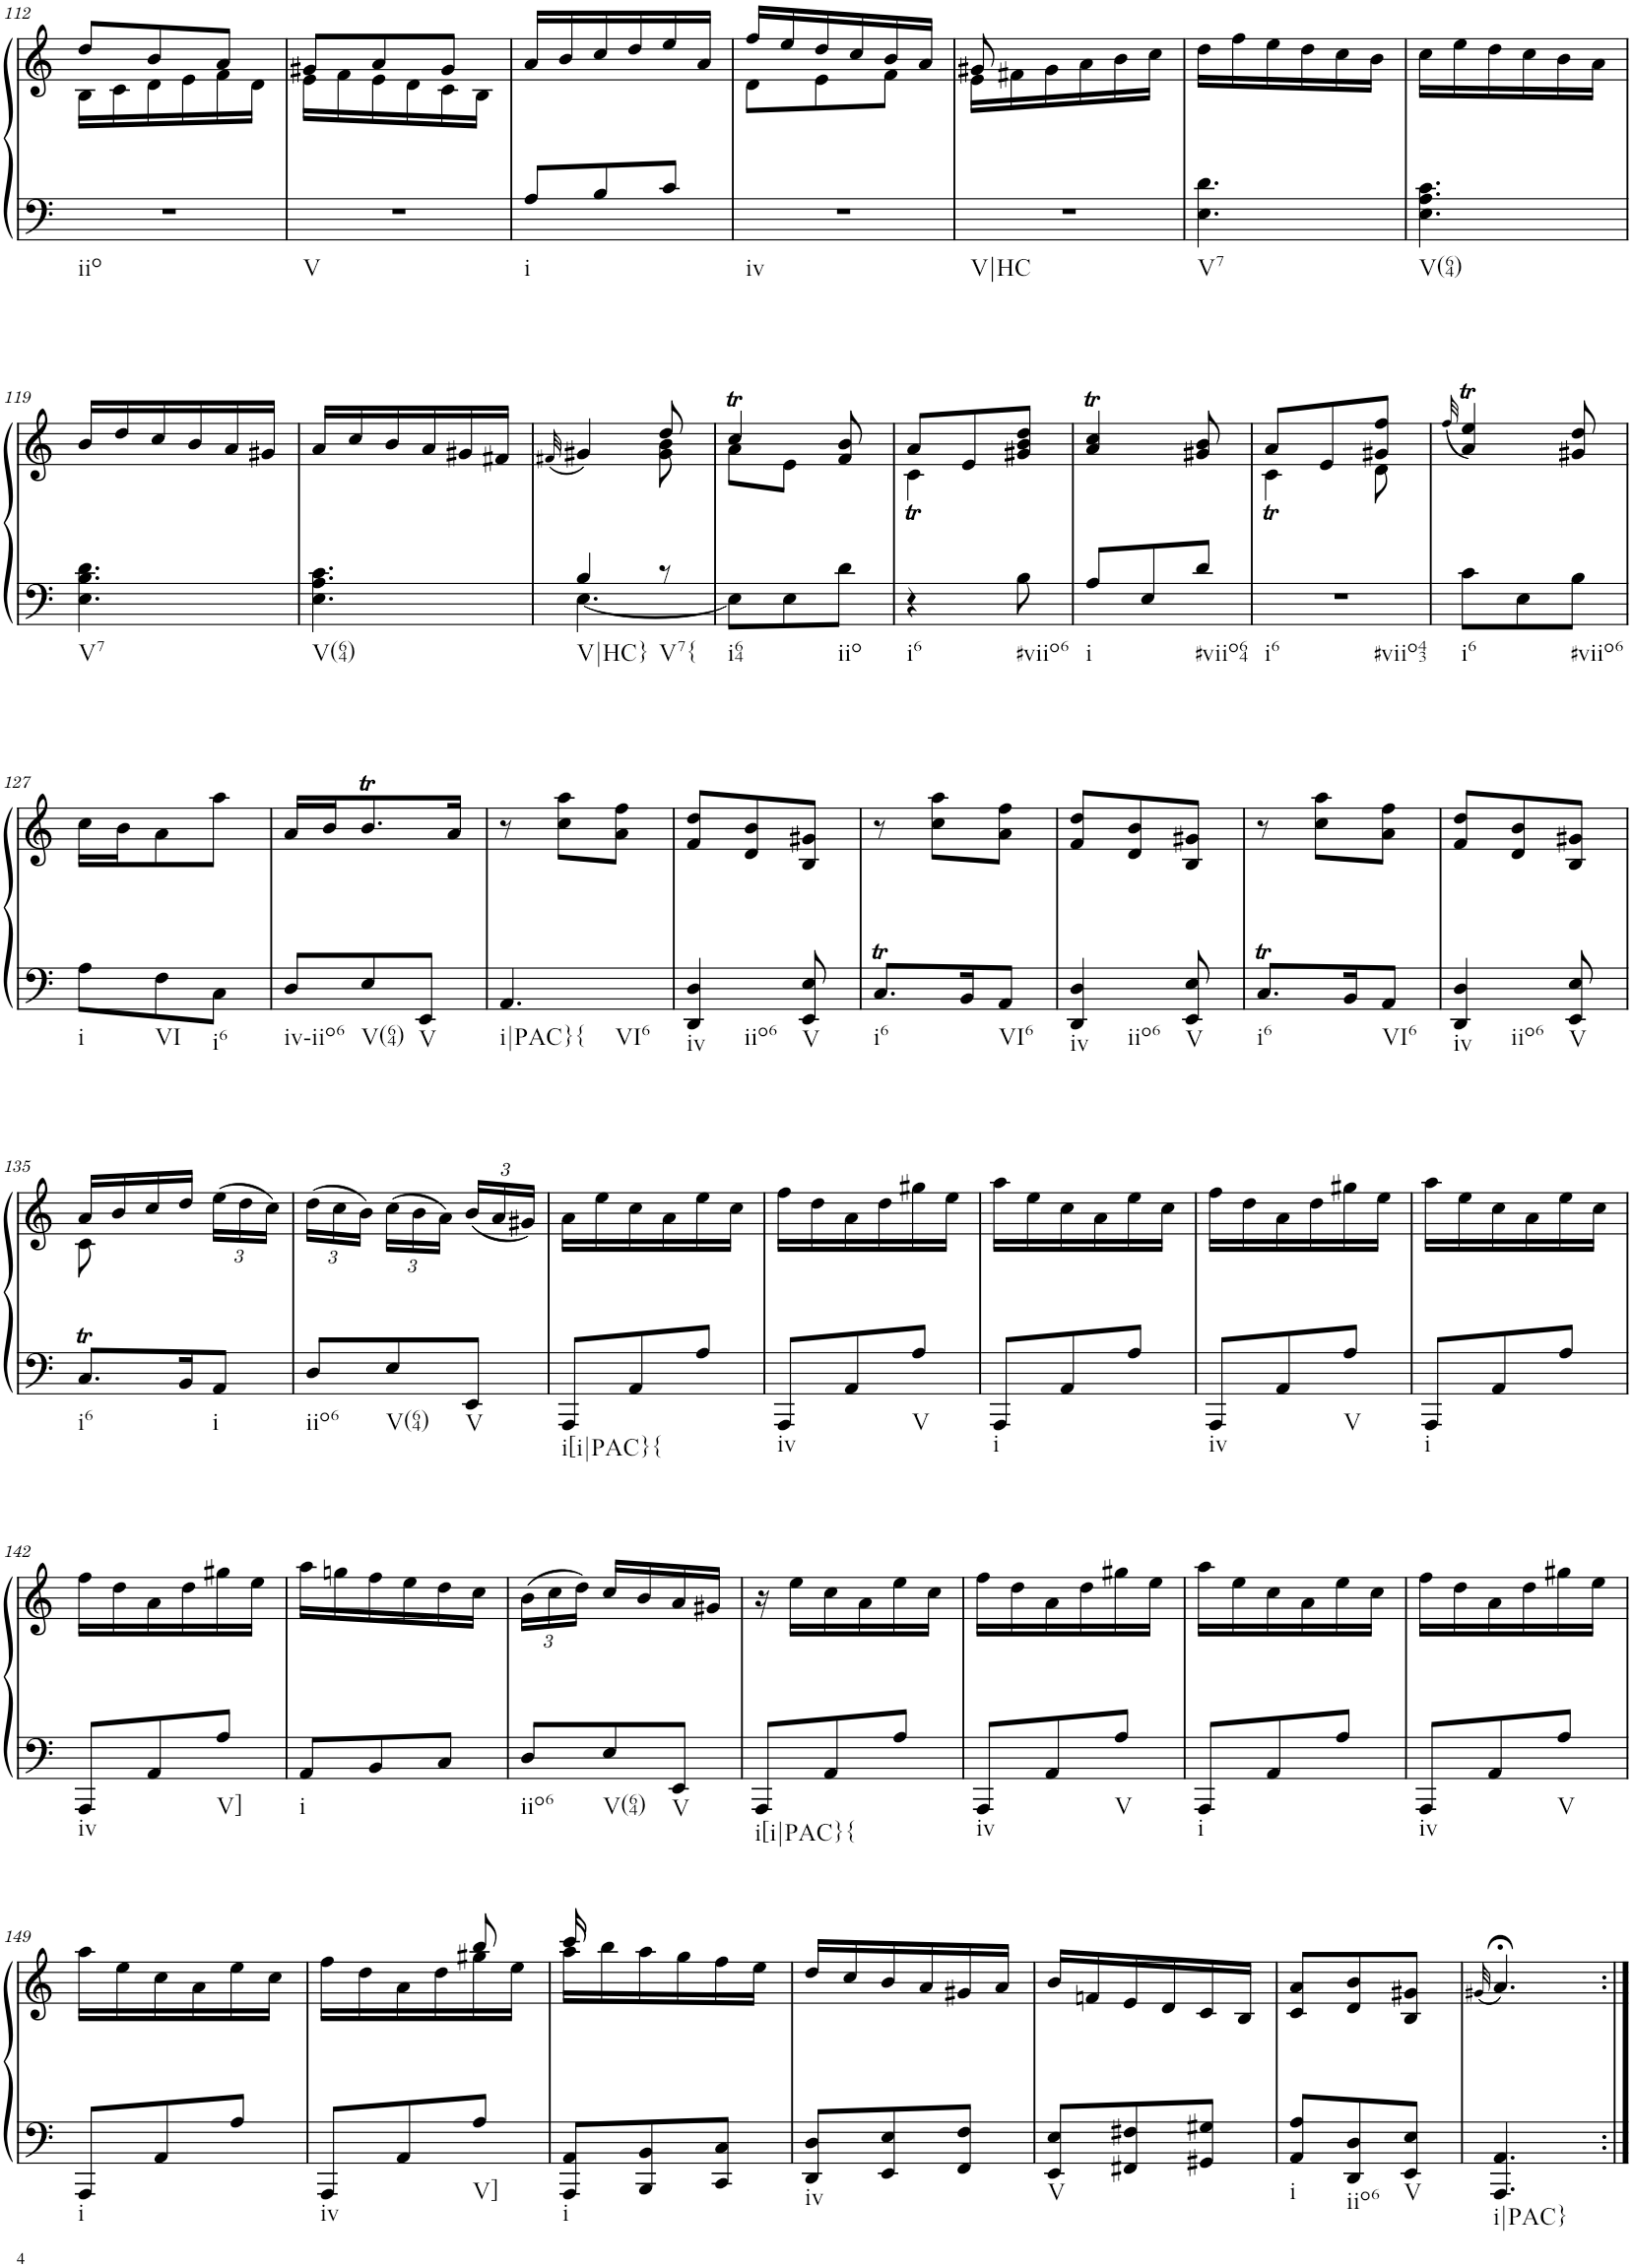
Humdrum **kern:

**kern	**kern
*part1	*part1
*staff2	*staff1
*I"Piano	*
*I'Pno.	*
!!LO:PB:g=z
*clefF4	*clefG2
*k[]	*k[]
*M3/8	*M3/8
=112	=112
*	*^
!LO:TX:b:t=iio	!	!
4.r	8dd/L	16B\LL
.	.	16c\
.	8b/	16d\
.	.	16e\
.	8a/J	16f\
.	.	16d\JJ
=113	=113	=113
!LO:TX:b:t=V	!	!
4.r	8g#X/L	16e\LL
.	.	16f\
.	8a/	16e\
.	.	16d\
.	8g#/J	16c\
.	.	16B\JJ
=114	=114	=114
!LO:TX:b:t=i	!	!
*	*v	*v
8A/L	16a/LL
.	16b/
8B/	16cc/
.	16dd/
8c/J	16ee/
.	16a/JJ
=115	=115
*	*^
!LO:TX:b:t=iv	!	!
4.r	16ff/LL	8d\L
.	16ee/	.
.	16dd/	8e\
.	16cc/	.
.	16b/	8f\J
.	16a/JJ	.
=116	=116	=116
!LO:TX:b:t=V|HC	!	!
4.r	8g#X/	16e\LL
.	.	16f#X\
.	4ryy	16g#\
.	.	16a\
.	.	16b\
.	.	16cc\JJ
=117	=117	=117
!LO:TX:b:t=V7	!	!
*	*v	*v
4.E\ 4.d\	16dd\LL
.	16ff\
.	16ee\
.	16dd\
.	16cc\
.	16b\JJ
=118	=118
!LO:TX:b:t=V(64)	!
4.E\ 4.A\ 4.c\	16cc\LL
.	16ee\
.	16dd\
.	16cc\
.	16b\
.	16a\JJ
!!LO:LB:g=z
=119	=119
!LO:TX:b:t=V7	!
4.E\ 4.B\ 4.d\	16b/LL
.	16dd/
.	16cc/
.	16b/
.	16a/
.	16g#X/JJ
=120	=120
!LO:TX:b:t=V(64)	!
4.E\ 4.A\ 4.c\	16a/LL
.	16cc/
.	16b/
.	16a/
.	16g#X/
.	16f#X/JJ
=121	=121
.	(32qf#X/
*^	*^
!LO:TX:b:t=V|HC}	!	!	!
4B/	[4.E\	4g#X/)	4ryy
!LO:TX:b:t=V7{	!	!	!
8r	.	8dd/	8g#\ 8b\
*v	*v	*	*
=122	=122	=122
!LO:TX:b:t=i64	!	!
8E\L]	4ccT/	8a\L
8E\	.	8e\J
!LO:TX:b:t=iio	!	!
8d\J	8f/ 8b/	8ryy
=123	=123	=123
!LO:TX:b:t=i6	!	!
4r	8a/L	4cT\
.	8e/	.
!LO:TX:b:t=#viio6	!	!
8B\	8g#X/ 8b/ 8dd/J	8ryy
=124	=124	=124
!LO:TX:b:t=i	!	!
*	*v	*v
8A/L	4a/T 4cc/T
8E/	.
!LO:TX:b:t=#viio64	!
8d/J	8g#X/ 8b/
=125	=125
*	*^
!LO:TX:b:t=i6	!	!
!LO:TX:b:t=#viio43	!	!
4.r	8a/L	4cT\
.	8e/	.
.	8g#X/ 8ff/J	8d\
*	*v	*v
=126	=126
.	(32qff/
!LO:TX:b:t=i6	!
8c\L	4a/T 4ee/T)
8E\	.
!LO:TX:b:t=#viio6	!
8B\J	8g#X/ 8dd/
!!LO:LB:g=z
=127	=127
!LO:TX:b:t=i	!
8A\L	16cc\LL
.	16b\J
!LO:TX:b:t=VI	!
8F\	8a\
!LO:TX:b:t=i6	!
8C\J	8aa\J
=128	=128
!LO:TX:b:t=iv-iio6	!
8D/L	16a/LL
.	16b/J
!LO:TX:b:t=V(64)	!
8E/	8.bt/
!LO:TX:b:t=V	!
8EE/J	.
.	16a/Jk
=129	=129
!LO:TX:b:t=i|PAC}{	!
!LO:TX:b:t=VI6	!
4.AA/	8r
.	8cc\ 8aa\L
.	8a\ 8ff\J
=130	=130
!LO:TX:b:t=iv	!
!LO:TX:b:t=iio6	!
4DD/ 4D/	8f/ 8dd/L
.	8d/ 8b/
!LO:TX:b:t=V	!
8EE/ 8E/	8B/ 8g#X/J
=131	=131
!LO:TX:b:t=i6	!
8.CT/L	8r
.	8cc\ 8aa\L
16BB/K	.
!LO:TX:b:t=VI6	!
8AA/J	8a\ 8ff\J
=132	=132
!LO:TX:b:t=iv	!
!LO:TX:b:t=iio6	!
4DD/ 4D/	8f/ 8dd/L
.	8d/ 8b/
!LO:TX:b:t=V	!
8EE/ 8E/	8B/ 8g#X/J
=133	=133
!LO:TX:b:t=i6	!
8.CT/L	8r
.	8cc\ 8aa\L
16BB/K	.
!LO:TX:b:t=VI6	!
8AA/J	8a\ 8ff\J
=134	=134
!LO:TX:b:t=iv	!
!LO:TX:b:t=iio6	!
4DD/ 4D/	8f/ 8dd/L
.	8d/ 8b/
!LO:TX:b:t=V	!
8EE/ 8E/	8B/ 8g#X/J
!!LO:LB:g=z
=135	=135
*	*^
!LO:TX:b:t=i6	!	!
8.CT/L	16a/LL	8c\
.	16b/	.
.	16cc/	4ryy
16BB/K	16dd/JJ	.
*	*Xbrackettup	*
!LO:TX:b:t=i	!	!
8AA/J	(24ee\LL	.
.	24dd\	.
.	24cc\JJ)	.
*	*v	*v
=136	=136
!LO:TX:b:t=iio6	!
8D/L	(24dd\LL
.	24cc\
.	24b\JJ)
!LO:TX:b:t=V(64)	!
8E/	(24cc\LL
.	24b\
.	24a\JJ)
!LO:TX:b:t=V	!
8EE/J	(24b/LL
.	24a/
.	24g#X/JJ)
=137	=137
!LO:TX:b:t=i[i|PAC}{	!
8AAA/L	16a\LL
.	16ee\
8AA/	16cc\
.	16a\
8A/J	16ee\
.	16cc\JJ
=138	=138
!LO:TX:b:t=iv	!
8AAA/L	16ff\LL
.	16dd\
8AA/	16a\
.	16dd\
!LO:TX:b:t=V	!
8A/J	16gg#X\
.	16ee\JJ
=139	=139
!LO:TX:b:t=i	!
8AAA/L	16aa\LL
.	16ee\
8AA/	16cc\
.	16a\
8A/J	16ee\
.	16cc\JJ
=140	=140
!LO:TX:b:t=iv	!
8AAA/L	16ff\LL
.	16dd\
8AA/	16a\
.	16dd\
!LO:TX:b:t=V	!
8A/J	16gg#X\
.	16ee\JJ
=141	=141
!LO:TX:b:t=i	!
8AAA/L	16aa\LL
.	16ee\
8AA/	16cc\
.	16a\
8A/J	16ee\
.	16cc\JJ
!!LO:LB:g=z
=142	=142
!LO:TX:b:t=iv	!
8AAA/L	16ff\LL
.	16dd\
8AA/	16a\
.	16dd\
!LO:TX:b:t=V]	!
8A/J	16gg#X\
.	16ee\JJ
=143	=143
!LO:TX:b:t=i	!
8AA/L	16aa\LL
.	16ggn\
8BB/	16ff\
.	16ee\
8C/J	16dd\
.	16cc\JJ
=144	=144
!LO:TX:b:t=iio6	!
8D/L	(24b\LL
.	24cc\
.	24dd\JJ)
!LO:TX:b:t=V(64)	!
8E/	16cc/LL
.	16b/
!LO:TX:b:t=V	!
8EE/J	16a/
.	16g#X/JJ
=145	=145
!LO:TX:b:t=i[i|PAC}{	!
8AAA/L	16r
.	16ee\LL
8AA/	16cc\
.	16a\
8A/J	16ee\
.	16cc\JJ
=146	=146
!LO:TX:b:t=iv	!
8AAA/L	16ff\LL
.	16dd\
8AA/	16a\
.	16dd\
!LO:TX:b:t=V	!
8A/J	16gg#X\
.	16ee\JJ
=147	=147
!LO:TX:b:t=i	!
8AAA/L	16aa\LL
.	16ee\
8AA/	16cc\
.	16a\
8A/J	16ee\
.	16cc\JJ
=148	=148
!LO:TX:b:t=iv	!
8AAA/L	16ff\LL
.	16dd\
8AA/	16a\
.	16dd\
!LO:TX:b:t=V	!
8A/J	16gg#X\
.	16ee\JJ
!!LO:LB:g=z
=149	=149
!LO:TX:b:t=i	!
8AAA/L	16aa\LL
.	16ee\
8AA/	16cc\
.	16a\
8A/J	16ee\
.	16cc\JJ
=150	=150
*	*^
!LO:TX:b:t=iv	!	!
8AAA/L	4ryy	16ff\LL
.	.	16dd\
8AA/	.	16a\
.	.	16dd\
!LO:TX:b:t=V]	!	!
8A/J	8bb/	16gg#X\
.	.	16ee\JJ
=151	=151	=151
!LO:TX:b:t=i	!	!
8AAA/ 8AA/L	16ccc/	16aa\LL
.	4ryy	16bb\
8BBB/ 8BB/	.	16aa\
.	.	16gg\
8CC/ 8C/J	.	16ff\
.	16ryy	16ee\JJ
=152	=152	=152
!LO:TX:b:t=iv	!	!
*	*v	*v
8DD/ 8D/L	16dd/LL
.	16cc/
8EE/ 8E/	16b/
.	16a/
8FF/ 8F/J	16g#X/
.	16a/JJ
=153	=153
!LO:TX:b:t=V	!
8EE/ 8E/L	16b/LL
.	16fn/
8FF#X/ 8F#X/	16e/
.	16d/
8GG#X/ 8G#X/J	16c/
.	16B/JJ
=154	=154
!LO:TX:b:t=i	!
8AA/ 8A/L	8c/ 8a/L
!LO:TX:b:t=iio6	!
8DD/ 8D/	8d/ 8b/
!LO:TX:b:t=V	!
8EE/ 8E/J	8B/ 8g#X/J
=155	=155
.	(32qg#X/
!LO:TX:b:t=i|PAC}	!
4.AAA/ 4.AA/	4.a;</)
=:|!	=:|!
*-	*-
